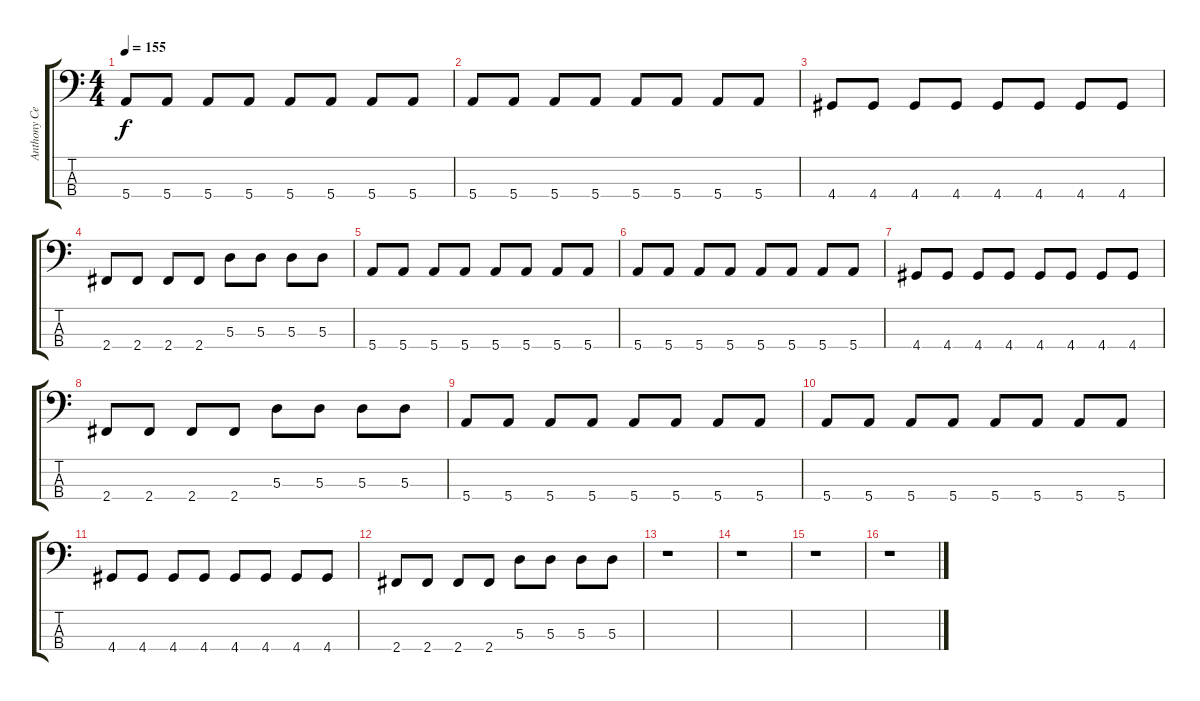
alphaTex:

\track ("Anthony Celestino(bass)" "Anthony Ce") {instrument electricbasspick}
\staff {score tabs}
\tuning (G2 D2 A1 E1) {hide}
\ts (4 4)
\tempo 155
\clef f4
\ks c
5.4.8{dy f} 5.4.8 5.4.8 5.4.8 5.4.8 5.4.8 5.4.8 5.4.8 |
5.4.8 5.4.8 5.4.8 5.4.8 5.4.8 5.4.8 5.4.8 5.4.8 |
4.4.8 4.4.8 4.4.8 4.4.8 4.4.8 4.4.8 4.4.8 4.4.8 |
2.4.8 2.4.8 2.4.8 2.4.8 5.3.8 5.3.8 5.3.8 5.3.8 |
5.4.8 5.4.8 5.4.8 5.4.8 5.4.8 5.4.8 5.4.8 5.4.8 |
5.4.8 5.4.8 5.4.8 5.4.8 5.4.8 5.4.8 5.4.8 5.4.8 |
4.4.8 4.4.8 4.4.8 4.4.8 4.4.8 4.4.8 4.4.8 4.4.8 |
2.4.8 2.4.8 2.4.8 2.4.8 5.3.8 5.3.8 5.3.8 5.3.8 |
5.4.8 5.4.8 5.4.8 5.4.8 5.4.8 5.4.8 5.4.8 5.4.8 |
5.4.8 5.4.8 5.4.8 5.4.8 5.4.8 5.4.8 5.4.8 5.4.8 |
4.4.8 4.4.8 4.4.8 4.4.8 4.4.8 4.4.8 4.4.8 4.4.8 |
2.4.8 2.4.8 2.4.8 2.4.8 5.3.8 5.3.8 5.3.8 5.3.8 |
r.1 |
r.1 |
r.1 |
r.1
